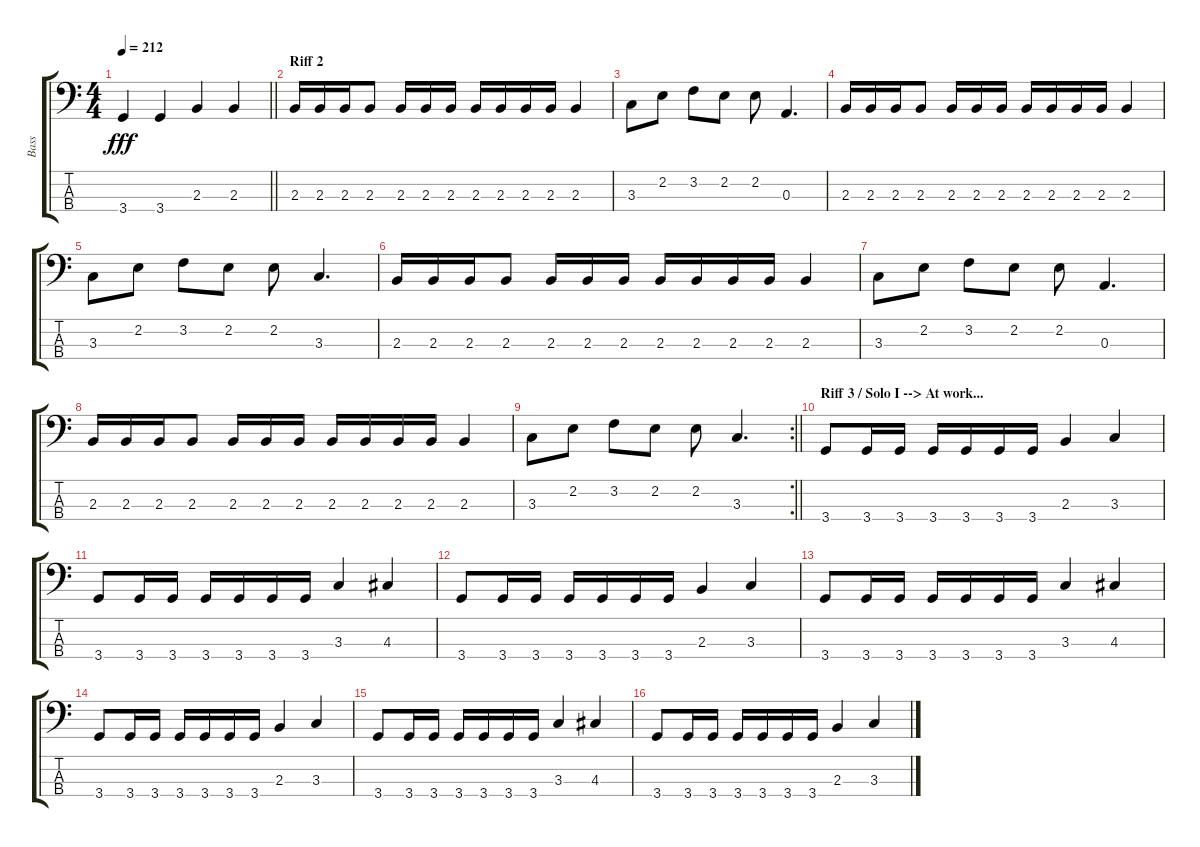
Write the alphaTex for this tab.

\track ("Bass" "Bass") {instrument electricbasspick}
\staff {score tabs}
\tuning (G2 D2 A1 E1) {hide}
\ts (4 4)
\tempo 212
\clef f4
\barLineRight lightlight
\ks c
3.4.4{dy fff} 3.4.4 2.3.4 2.3.4 |
\section ("" "Riff 2")
2.3.16 2.3.16 2.3.16 2.3.8 2.3.16 2.3.16 2.3.16 2.3.16 2.3.16 2.3.16 2.3.16 2.3.4 |
3.3.8 2.2.8 3.2.8 2.2.8 2.2.8 0.3.4{d} |
2.3.16 2.3.16 2.3.16 2.3.8 2.3.16 2.3.16 2.3.16 2.3.16 2.3.16 2.3.16 2.3.16 2.3.4 |
3.3.8 2.2.8 3.2.8 2.2.8 2.2.8 3.3.4{d} |
2.3.16 2.3.16 2.3.16 2.3.8 2.3.16 2.3.16 2.3.16 2.3.16 2.3.16 2.3.16 2.3.16 2.3.4 |
3.3.8 2.2.8 3.2.8 2.2.8 2.2.8 0.3.4{d} |
2.3.16 2.3.16 2.3.16 2.3.8 2.3.16 2.3.16 2.3.16 2.3.16 2.3.16 2.3.16 2.3.16 2.3.4 |
\rc 2
\barLineRight lightlight
3.3.8 2.2.8 3.2.8 2.2.8 2.2.8 3.3.4{d} |
\section ("" "Riff 3 / Solo I --> At work...")
3.4.8 3.4.16 3.4.16 3.4.16 3.4.16 3.4.16 3.4.16 2.3.4 3.3.4 |
3.4.8 3.4.16 3.4.16 3.4.16 3.4.16 3.4.16 3.4.16 3.3.4 4.3.4 |
3.4.8 3.4.16 3.4.16 3.4.16 3.4.16 3.4.16 3.4.16 2.3.4 3.3.4 |
3.4.8 3.4.16 3.4.16 3.4.16 3.4.16 3.4.16 3.4.16 3.3.4 4.3.4 |
3.4.8 3.4.16 3.4.16 3.4.16 3.4.16 3.4.16 3.4.16 2.3.4 3.3.4 |
3.4.8 3.4.16 3.4.16 3.4.16 3.4.16 3.4.16 3.4.16 3.3.4 4.3.4 |
3.4.8 3.4.16 3.4.16 3.4.16 3.4.16 3.4.16 3.4.16 2.3.4 3.3.4
